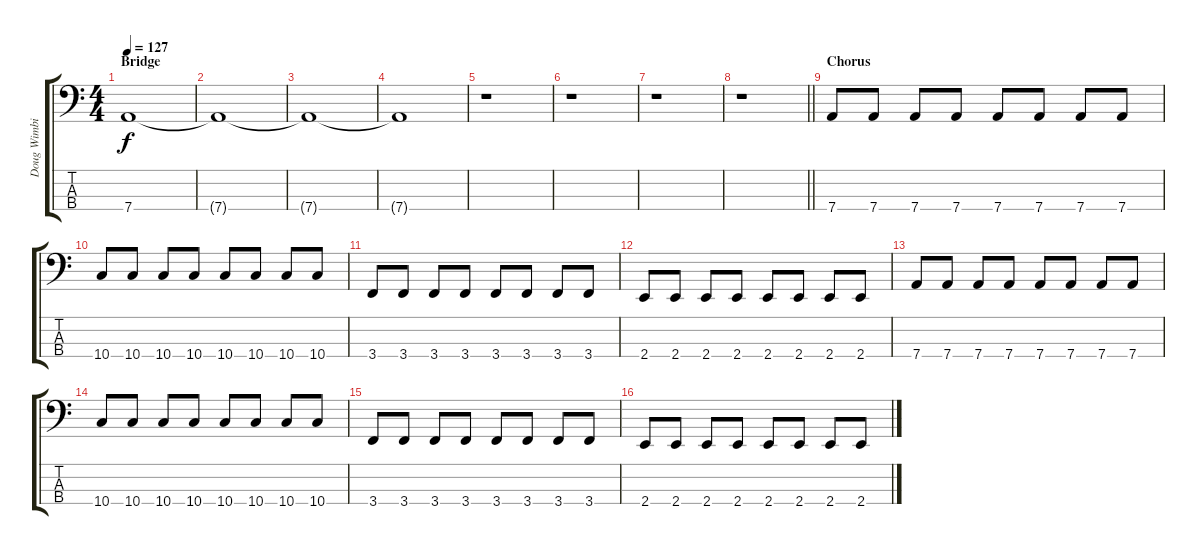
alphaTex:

\track ("Doug Wimbish" "Doug Wimbi") {instrument electricbassfinger}
\staff {score tabs}
\tuning (F2 C2 G1 D1) {hide}
\ts (4 4)
\section ("" "Bridge")
\tempo 127
\clef f4
\ks c
7.4.1{dy f} |
7.4{t}.1 |
7.4{t}.1 |
7.4{t}.1 |
r.1 |
r.1 |
r.1 |
\barLineRight lightlight
r.1 |
\section ("" "Chorus")
7.4.8 7.4.8 7.4.8 7.4.8 7.4.8 7.4.8 7.4.8 7.4.8 |
10.4.8 10.4.8 10.4.8 10.4.8 10.4.8 10.4.8 10.4.8 10.4.8 |
3.4.8 3.4.8 3.4.8 3.4.8 3.4.8 3.4.8 3.4.8 3.4.8 |
2.4.8 2.4.8 2.4.8 2.4.8 2.4.8 2.4.8 2.4.8 2.4.8 |
7.4.8 7.4.8 7.4.8 7.4.8 7.4.8 7.4.8 7.4.8 7.4.8 |
10.4.8 10.4.8 10.4.8 10.4.8 10.4.8 10.4.8 10.4.8 10.4.8 |
3.4.8 3.4.8 3.4.8 3.4.8 3.4.8 3.4.8 3.4.8 3.4.8 |
2.4.8 2.4.8 2.4.8 2.4.8 2.4.8 2.4.8 2.4.8 2.4.8
